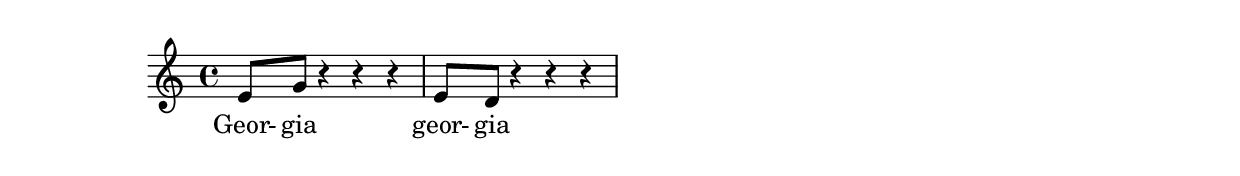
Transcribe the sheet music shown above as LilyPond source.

#(ly:set-option 'midi-extension "mid")
\version "2.12.3"
\include "english.ly"
\header{


}
%{

%}
melody = {
\clef treble
\key c \major
\cadenzaOn


  e'8[ g'8] r4 r4 r4 \bar "|"  e'8[ d'8] r4 r4 r4 \bar "|"  
 
}


text = \lyricmode {
Geor- gia geor- gia 
}

\score{

<<
\new Voice = "one" {
\melody
}
\new Lyrics \lyricsto "one" \text
>>
\layout {
\context {
\Score
}
}
\midi {
\context {
\Score
tempoWholesPerMinute = #(ly:make-moment 200 4)
}
}
}